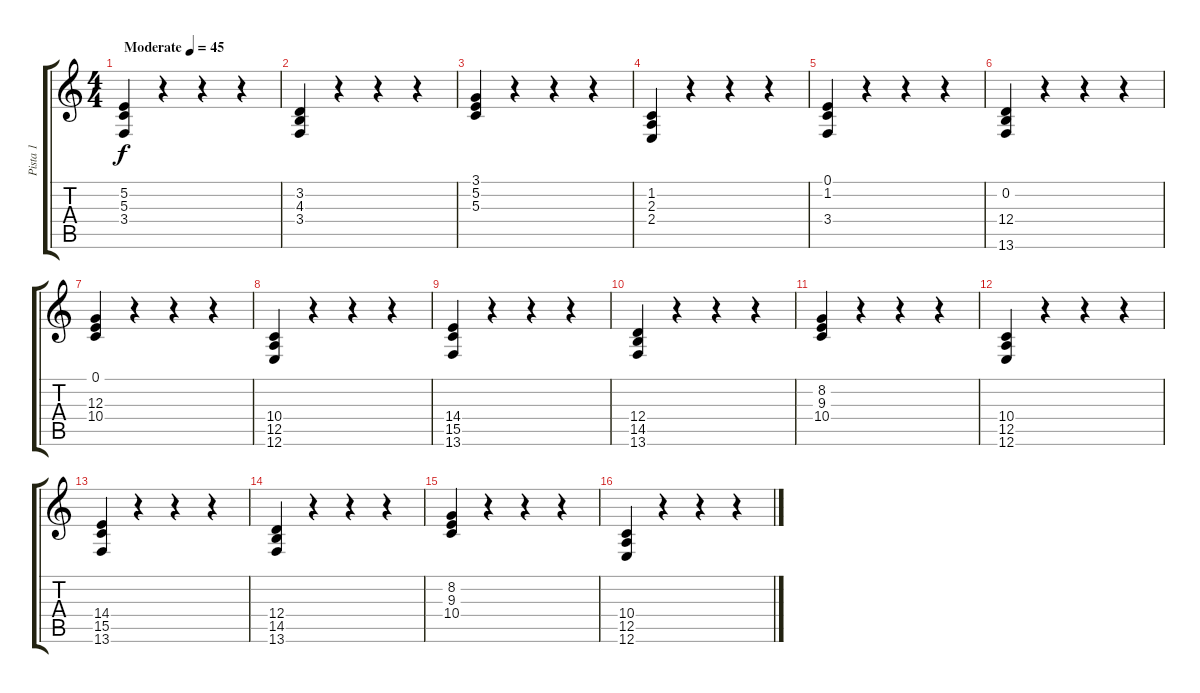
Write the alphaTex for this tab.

\track ("Pista 1" "Pista 1") {instrument synthstrings2}
\staff {score tabs}
\tuning (E4 B3 G3 D3 A2 E2) {hide}
\ts (4 4)
\tempo (45 "Moderate")
\clef g2
\ks c
(5.2 5.3 3.4).4{dy f volume 13 instrument synthstrings2} r.4 r.4 r.4 |
(3.2 4.3 3.4).4{volume 13} r.4 r.4 r.4 |
(3.1 5.2 5.3).4{volume 13} r.4 r.4 r.4 |
(1.2 2.3 2.4).4{volume 13} r.4 r.4 r.4 |
(0.1 1.2 3.4).4{volume 13} r.4 r.4 r.4 |
(0.2 12.4 13.6).4{volume 13} r.4 r.4 r.4 |
(0.1 12.3 10.4).4{volume 13} r.4 r.4 r.4 |
(10.4 12.5 12.6).4{volume 13} r.4 r.4 r.4 |
(14.4 15.5 13.6).4{volume 13} r.4 r.4 r.4 |
(12.4 14.5 13.6).4{volume 13} r.4 r.4 r.4 |
(8.2 9.3 10.4).4{volume 13} r.4 r.4 r.4 |
(10.4 12.5 12.6).4{volume 13} r.4 r.4 r.4 |
(14.4 15.5 13.6).4{volume 13} r.4 r.4 r.4 |
(12.4 14.5 13.6).4{volume 13} r.4 r.4 r.4 |
(8.2 9.3 10.4).4{volume 13} r.4 r.4 r.4 |
(10.4 12.5 12.6).4{volume 13} r.4 r.4 r.4
